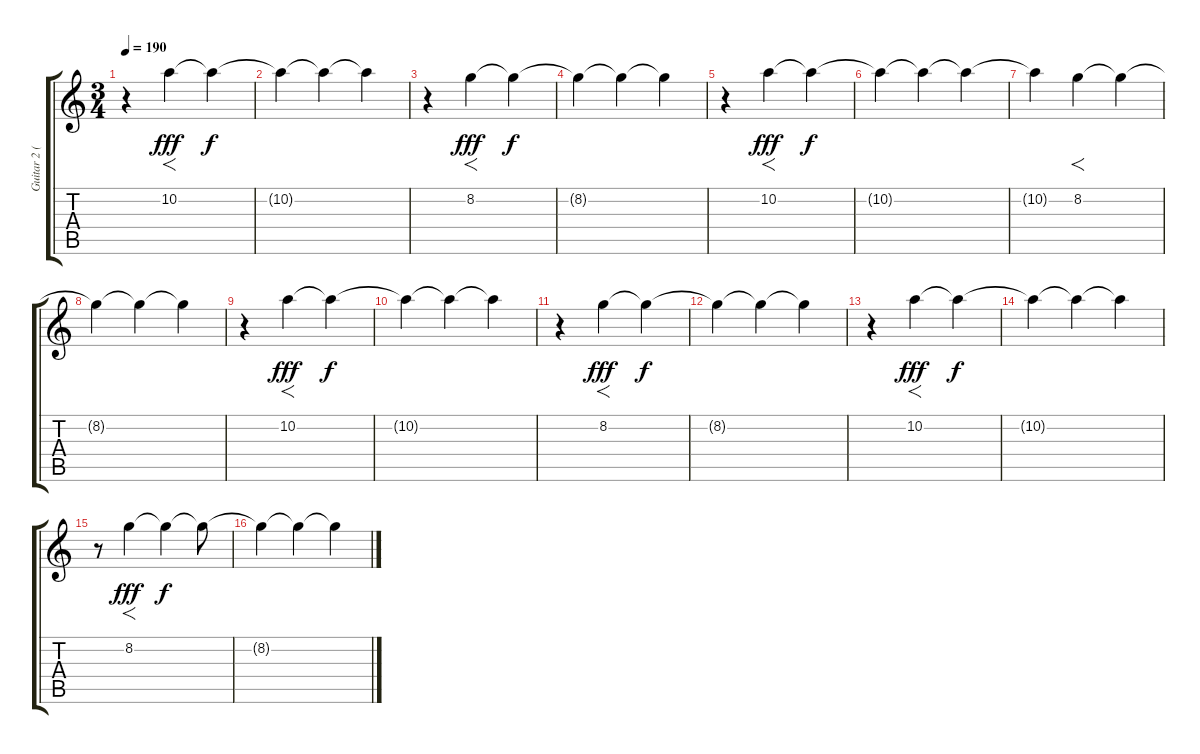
\track ("Guitar 2 (Disto)" "Guitar 2 (") {instrument distortionguitar}
\staff {score tabs}
\tuning (E4 B3 G3 D3 A2 E2) {hide}
\ts (3 4)
\tempo 190
\clef g2
\ks c
r.4{dy f} 10.2.4{f dy fff} 10.2{t}.4{dy f} |
10.2{t}.4 10.2{t}.4 10.2{t}.4 |
r.4{volume 11} 8.2.4{f dy fff} 8.2{t}.4{dy f} |
8.2{t}.4 8.2{t}.4 8.2{t}.4 |
r.4 10.2.4{f dy fff} 10.2{t}.4{dy f} |
10.2{t}.4 10.2{t}.4 10.2{t}.4 |
10.2{t}.4 8.2.4{f volume 13} 8.2{t}.4 |
8.2{t}.4 8.2{t}.4 8.2{t}.4 |
r.4 10.2.4{f dy fff} 10.2{t}.4{dy f} |
10.2{t}.4 10.2{t}.4 10.2{t}.4 |
r.4{volume 14} 8.2.4{f dy fff} 8.2{t}.4{dy f} |
8.2{t}.4 8.2{t}.4 8.2{t}.4 |
r.4 10.2.4{f dy fff} 10.2{t}.4{dy f} |
10.2{t}.4 10.2{t}.4 10.2{t}.4 |
r.8{volume 16} 8.2.4{f dy fff} 8.2{t}.4{dy f} 8.2{t}.8 |
8.2{t}.4 8.2{t}.4 8.2{t}.4
